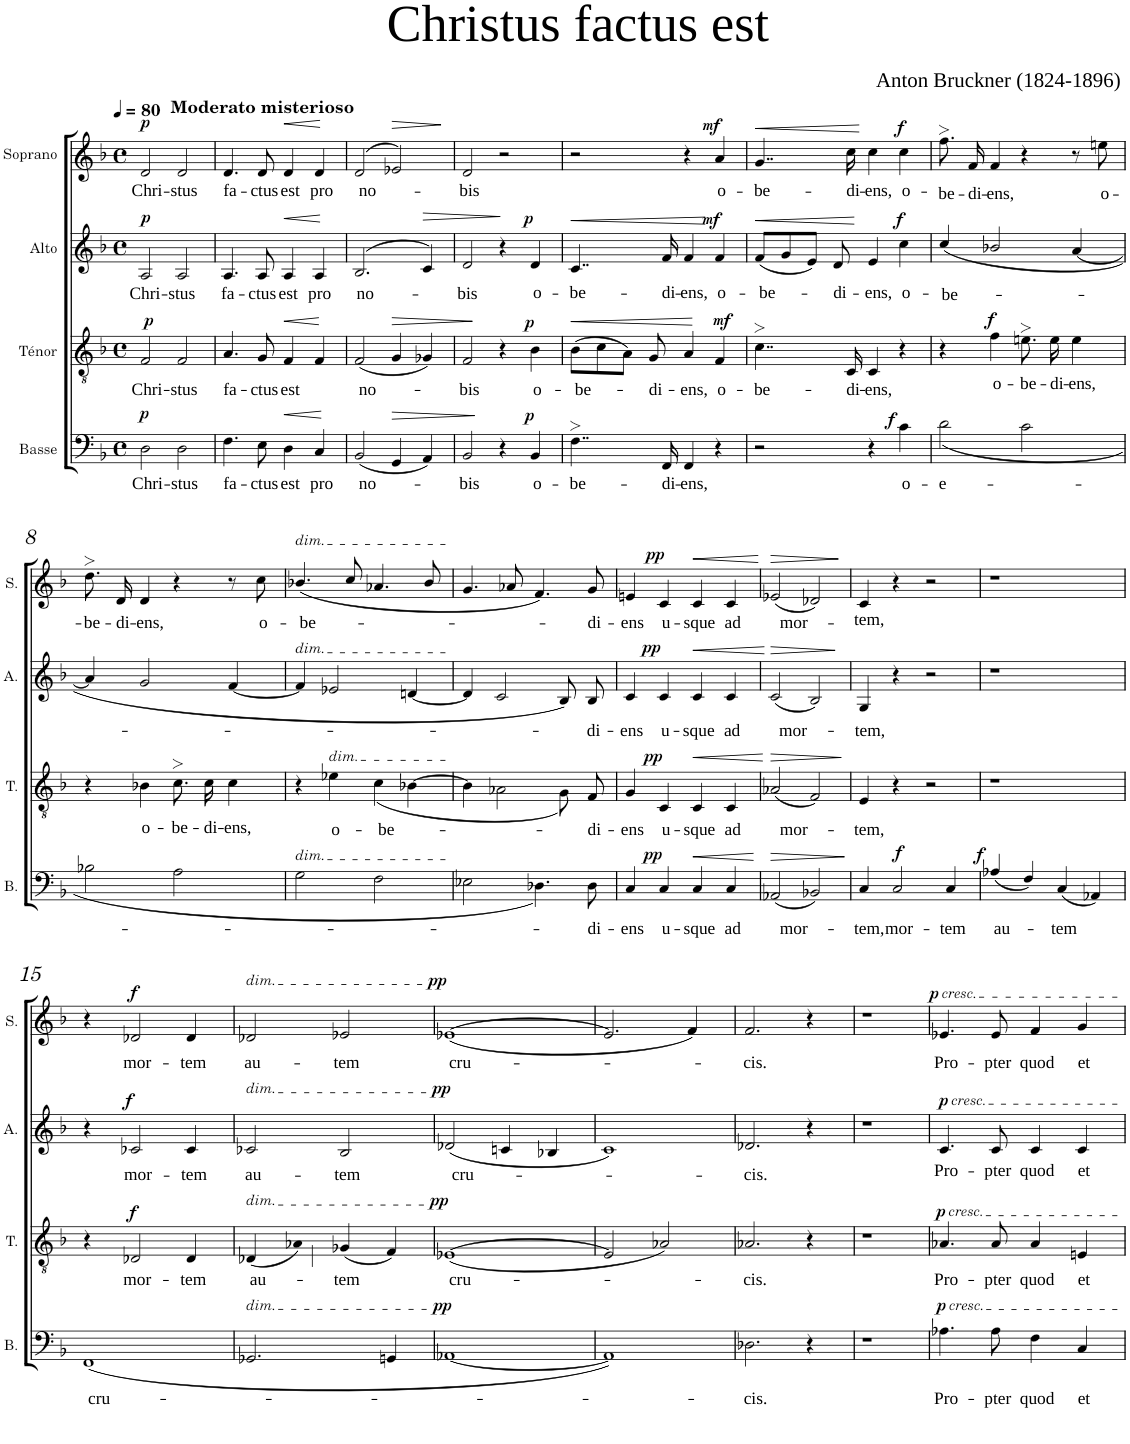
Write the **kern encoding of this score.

**kern	**text	**dynam	**kern	**text	**dynam	**kern	**text	**dynam	**kern	**text	**dynam
*part4	*part4	*part4	*part3	*part3	*part3	*part2	*part2	*part2	*part1	*part1	*part1
*staff4	*staff4	*staff4	*staff3	*staff3	*staff3	*staff2	*staff2	*staff2	*staff1	*staff1	*staff1
*I"Basse	*	*	*I"Ténor	*	*	*I"Alto	*	*	*I"Soprano	*	*
*I'B.	*	*	*I'T.	*	*	*I'A.	*	*	*I'S.	*	*
*clefF4	*	*	*clefGv2	*	*	*clefG2	*	*	*clefG2	*	*
*k[b-]	*	*	*k[b-]	*	*	*k[b-]	*	*	*k[b-]	*	*
*M4/4	*	*	*M4/4	*	*	*M4/4	*	*	*M4/4	*	*
*met(c)	*	*	*met(c)	*	*	*met(c)	*	*	*met(c)	*	*
*MM80	*	*	*MM80	*	*	*MM80	*	*	*MM80	*	*
=1	=1	=1	=1	=1	=1	=1	=1	=1	=1	=1	=1
!	!	!	!	!	!	!	!	!	!LO:TX:a:B:t=Moderato misterioso	!	!
!	!LO:LY:b	!LO:DY:a	!	!LO:LY:b	!LO:DY:a	!	!LO:LY:b	!LO:DY:a	!	!LO:LY:b	!LO:DY:a
2D\	Chri-	p	2F/	Chri-	p	2A/	Chri-	p	2d/	Chri-	p
!	!LO:LY:b	!	!	!LO:LY:b	!	!	!LO:LY:b	!	!	!LO:LY:b	!
2D\	stus	.	2F/	stus	.	2A/	stus	.	2d/	stus	.
=2	=2	=2	=2	=2	=2	=2	=2	=2	=2	=2	=2
!	!LO:LY:b	!	!	!LO:LY:b	!	!	!LO:LY:b	!	!	!LO:LY:b	!
4.F\	fa-	.	4.A/	fa-	.	4.A/	fa-	.	4.d/	fa-	.
!	!LO:LY:b	!	!	!LO:LY:b	!	!	!LO:LY:b	!	!	!LO:LY:b	!
8E\	ctus	.	8G/	ctus	.	8A/	ctus	.	8d/	ctus	.
!	!LO:LY:b	!LO:HP:b	!	!LO:LY:b	!LO:HP:b	!	!LO:LY:b	!LO:HP:b	!	!LO:LY:b	!LO:HP:b
4D\	est	<	4F/	est	<	4A/	est	<	4d/	est	<
!	!LO:LY:b	!	!	!	!	!	!LO:LY:b	!	!	!LO:LY:b	!
4C/	pro	.	4F/	.	.	4A/	pro	.	4d/	pro	.
.	.	[	.	.	[	.	.	[	.	.	[
=3	=3	=3	=3	=3	=3	=3	=3	=3	=3	=3	=3
!	!LO:LY:b	!	!	!LO:LY:b	!	!	!LO:LY:b	!	!	!LO:LY:b	!
(<2BB-/	no-	.	(<2F/	no-	.	(>2.B-/	no-	.	(>2d/	no-	.
!	!	!LO:HP:b	!	!	!LO:HP:b	!	!	!	!	!	!LO:HP:b
4GG/	.	>	4G/	.	>	.	.	.	2e-X/)	.	>
!	!	!	!	!	!	!	!	!LO:HP:b	!	!	!
4AA/)	.	.	4G-X/)	.	.	4c/)	.	>	.	.	.
.	.	]	.	.	]	.	.	]	.	.	]
=4	=4	=4	=4	=4	=4	=4	=4	=4	=4	=4	=4
!	!LO:LY:b	!	!	!LO:LY:b	!	!	!LO:LY:b	!	!	!LO:LY:b	!
2BB-/	bis	.	2F/	bis	.	2d/	bis	.	2d/	bis	.
4r	.	.	4r	.	.	4r	.	.	2r	.	.
!	!LO:LY:b	!LO:DY:a	!	!LO:LY:b	!LO:DY:a	!	!LO:LY:b	!LO:DY:a	!	!	!
4BB-/	o-	p	4B-\	o-	p	4d/	o-	p	.	.	.
=5	=5	=5	=5	=5	=5	=5	=5	=5	=5	=5	=5
!	!LO:LY:b	!	!	!LO:LY:b	!LO:HP:b	!	!LO:LY:b	!LO:HP:b	!	!	!
4..F>\	-be-	.	(>8B-\L	-be-	<	4..c/	-be-	<	2r	.	.
.	.	.	8c\	.	.	.	.	.	.	.	.
.	.	.	8A\J)	.	.	.	.	.	.	.	.
!	!	!	!	!LO:LY:b	!	!	!	!	!	!	!
.	.	.	8G/	di-	.	.	.	.	.	.	.
!	!LO:LY:b	!	!	!	!	!	!LO:LY:b	!	!	!	!
16FF/	di-	.	.	.	.	16f/	di-	.	.	.	.
!	!LO:LY:b	!	!	!LO:LY:b	!	!	!LO:LY:b	!	!	!	!
4FF/	ens,	.	4A/	ens,	.	4f/	ens,	.	4r	.	.
!	!	!	!	!LO:LY:b	!LO:DY:a	!	!LO:LY:b	!LO:DY:a	!	!LO:LY:b	!LO:DY:a
4r	.	.	4F/	o-	mf	4f/	o-	mf	4a/	o-	mf
.	.	.	.	.	[	.	.	[	.	.	.
=6	=6	=6	=6	=6	=6	=6	=6	=6	=6	=6	=6
!	!	!	!	!LO:LY:b	!	!	!LO:LY:b	!LO:HP:b	!	!LO:LY:b	!LO:HP:b
2r	.	.	4..c>\	-be-	.	(<8f/L	-be-	<	4..g/	-be-	<
.	.	.	.	.	.	8g/	.	.	.	.	.
.	.	.	.	.	.	8e/J)	.	.	.	.	.
!	!	!	!	!	!	!	!LO:LY:b	!	!	!	!
.	.	.	.	.	.	8d/	di-	.	.	.	.
!	!	!	!	!LO:LY:b	!	!	!	!	!	!LO:LY:b	!
.	.	.	16C/	di-	.	.	.	.	16cc\	di-	.
!	!	!	!	!LO:LY:b	!	!	!LO:LY:b	!	!	!LO:LY:b	!
4r	.	.	4C/	ens,	.	4e/	ens,	.	4cc\	ens,	.
!	!LO:LY:b	!LO:DY:a	!	!	!	!	!LO:LY:b	!LO:DY:a	!	!LO:LY:b	!LO:DY:a
4c\	o-	f	4r	.	.	4cc\	o-	f	4cc\	o-	f
.	.	.	.	.	.	.	.	[	.	.	[
=7	=7	=7	=7	=7	=7	=7	=7	=7	=7	=7	=7
!	!LO:LY:b	!	!	!	!	!	!LO:LY:b	!	!	!LO:LY:b	!
(<2d\	e-	.	4r	.	.	(<4cc/	-be-	.	8.ff>\L	-be-	.
!	!	!	!	!	!	!	!	!	!	!LO:LY:b	!
.	.	.	.	.	.	.	.	.	16f\Jk	di-	.
!	!	!	!	!LO:LY:b	!LO:DY:a	!	!	!	!	!LO:LY:b	!
.	.	.	4f\	o-	f	2b-X/	.	.	4f/	ens,	.
!	!	!	!	!LO:LY:b	!	!	!	!	!	!	!
2c\	.	.	8.en>\	-be-	.	.	.	.	4r	.	.
!	!	!	!	!LO:LY:b	!	!	!	!	!	!	!
.	.	.	16e\	di-	.	.	.	.	.	.	.
!	!	!	!	!LO:LY:b	!	!	!	!	!	!	!
.	.	.	4e\	ens,	.	[<4a/	.	.	8r	.	.
!	!	!	!	!	!	!	!	!	!	!LO:LY:b	!
.	.	.	.	.	.	.	.	.	8een\	o-	.
!!LO:LB:g=z
=8	=8	=8	=8	=8	=8	=8	=8	=8	=8	=8	=8
!	!	!	!	!	!	!	!	!	!	!LO:LY:b	!
2B-X\	.	.	4r	.	.	4a/]	.	.	8.dd>/L	-be-	.
!	!	!	!	!	!	!	!	!	!	!LO:LY:b	!
.	.	.	.	.	.	.	.	.	16d/Jk	di-	.
!	!	!	!	!LO:LY:b	!	!	!	!	!	!LO:LY:b	!
.	.	.	4B-X\	o-	.	2g/	.	.	4d/	ens,	.
!	!	!	!	!LO:LY:b	!	!	!	!	!	!	!
2A\	.	.	8.c>\	-be-	.	.	.	.	4r	.	.
!	!	!	!	!LO:LY:b	!	!	!	!	!	!	!
.	.	.	16c\	di-	.	.	.	.	.	.	.
!	!	!	!	!LO:LY:b	!	!	!	!	!	!	!
.	.	.	4c\	ens,	.	[<4f/	.	.	8r	.	.
!	!	!	!	!	!	!	!	!	!	!LO:LY:b	!
.	.	.	.	.	.	.	.	.	8cc\	o-	.
=9	=9	=9	=9	=9	=9	=9	=9	=9	=9	=9	=9
!	!	!	!	!	!	!	!	!	!LO:TX:a:i:t=dim.	!	!
!	!	!	!	!	!	!LO:TX:a:i:t=dim.	!	!	!	!	!
!LO:TX:a:i:t=dim.	!	!	!	!	!	!	!	!	!	!	!
!	!	!	!	!	!	!	!	!	!	!LO:LY:b	!
2G\	.	.	4r	.	.	4f/]	.	.	(<4.b-X/	-be-	.
!	!	!	!LO:TX:a:i:t=dim.	!	!	!	!	!	!	!	!
!	!	!	!	!LO:LY:b	!	!	!	!	!	!	!
.	.	.	4e-X\	o-	.	2e-X/	.	.	.	.	.
.	.	.	.	.	.	.	.	.	8cc/	.	.
!	!	!	!	!LO:LY:b	!	!	!	!	!	!	!
2F\	.	.	(<4c\	-be-	.	.	.	.	4.a-X/	.	.
.	.	.	[>4B-X\	.	.	[<4dn/	.	.	.	.	.
.	.	.	.	.	.	.	.	.	8b-/	.	.
=10	=10	=10	=10	=10	=10	=10	=10	=10	=10	=10	=10
2E-X\	.	.	4B-\]	.	.	4d/]	.	.	4.g/	.	.
.	.	.	2A-X\	.	.	2c/	.	.	.	.	.
.	.	.	.	.	.	.	.	.	8a-X/	.	.
4.D-X\)	.	.	.	.	.	.	.	.	4.f/)	.	.
.	.	.	8G\)	.	.	8B-/)	.	.	.	.	.
!	!LO:LY:b	!	!	!LO:LY:b	!	!	!LO:LY:b	!	!	!LO:LY:b	!
8D-\	di-	.	8F/	di-	.	8B-/	di-	.	8g/	di-	.
=11	=11	=11	=11	=11	=11	=11	=11	=11	=11	=11	=11
!	!LO:LY:b	!	!	!LO:LY:b	!	!	!LO:LY:b	!	!	!LO:LY:b	!
4C/	ens	.	4G/	ens	.	4c/	ens	.	4en/	ens	.
!	!LO:LY:b	!LO:DY:a	!	!LO:LY:b	!LO:DY:a	!	!LO:LY:b	!LO:DY:a	!	!LO:LY:b	!LO:DY:a
4C/	u-	pp	4C/	u-	pp	4c/	u-	pp	4c/	u-	pp
!	!LO:LY:b	!LO:HP:b	!	!LO:LY:b	!LO:HP:b	!	!LO:LY:b	!LO:HP:b	!	!LO:LY:b	!LO:HP:b
4C/	sque	<	4C/	sque	<	4c/	sque	<	4c/	sque	<
!	!LO:LY:b	!	!	!LO:LY:b	!	!	!LO:LY:b	!	!	!LO:LY:b	!
4C/	ad	.	4C/	ad	.	4c/	ad	.	4c/	ad	.
.	.	[	.	.	[	.	.	[	.	.	[
=12	=12	=12	=12	=12	=12	=12	=12	=12	=12	=12	=12
!	!LO:LY:b	!LO:HP:b	!	!LO:LY:b	!LO:HP:b	!	!LO:LY:b	!LO:HP:b	!	!LO:LY:b	!LO:HP:b
(<2AA-X/	mor-	>	(<2A-X/	mor-	>	(<2c/	mor-	>	(<2e-X/	mor-	>
2BB-X/)	.	.	2F/)	.	.	2B-/)	.	.	2d-X/)	.	.
.	.	]	.	.	]	.	.	]	.	.	]
=13	=13	=13	=13	=13	=13	=13	=13	=13	=13	=13	=13
!	!LO:LY:b	!	!	!LO:LY:b	!	!	!LO:LY:b	!	!	!LO:LY:b	!
4C/	tem,	.	4E/	tem,	.	4G/	tem,	.	4c/	tem,	.
!	!LO:LY:b	!LO:DY:a	!	!	!	!	!	!	!	!	!
2C/	mor-	f	4r	.	.	4r	.	.	4r	.	.
.	.	.	2r	.	.	2r	.	.	2r	.	.
!	!LO:LY:b	!	!	!	!	!	!	!	!	!	!
4C/	tem	.	.	.	.	.	.	.	.	.	.
=14	=14	=14	=14	=14	=14	=14	=14	=14	=14	=14	=14
!	!LO:LY:b	!LO:DY:a	!	!	!	!	!	!	!	!	!
(<4A-X/	au-	f	1r	.	.	1r	.	.	1r	.	.
4F/)	.	.	.	.	.	.	.	.	.	.	.
!	!LO:LY:b	!	!	!	!	!	!	!	!	!	!
(<4C/	tem	.	.	.	.	.	.	.	.	.	.
4AA-X/)	.	.	.	.	.	.	.	.	.	.	.
!!LO:LB:g=z
=15	=15	=15	=15	=15	=15	=15	=15	=15	=15	=15	=15
!	!LO:LY:b	!	!	!	!	!	!	!	!	!	!
(<1FF	cru-	.	4r	.	.	4r	.	.	4r	.	.
!	!	!	!	!LO:LY:b	!LO:DY:a	!	!LO:LY:b	!LO:DY:a	!	!LO:LY:b	!LO:DY:a
.	.	.	2D-X/	mor-	f	2c-X/	mor-	f	2d-X/	mor-	f
!	!	!	!	!LO:LY:b	!	!	!LO:LY:b	!	!	!LO:LY:b	!
.	.	.	4D-/	tem	.	4c-/	tem	.	4d-/	tem	.
=16	=16	=16	=16	=16	=16	=16	=16	=16	=16	=16	=16
!	!	!	!	!	!	!	!	!	!LO:TX:a:i:t=dim.	!	!
!	!	!	!	!	!	!LO:TX:a:i:t=dim.	!	!	!	!	!
!	!	!	!LO:TX:a:i:t=dim.	!	!	!	!	!	!	!	!
!LO:TX:a:i:t=dim.	!	!	!	!	!	!	!	!	!	!	!
!	!	!	!	!LO:LY:b	!	!	!LO:LY:b	!	!	!LO:LY:b	!
2.GG-X/	.	.	(<4D-X/	au-	.	2c-X/	au-	.	2d-X/	au-	.
.	.	.	4A-X/)	.	.	.	.	.	.	.	.
!	!	!	!	!LO:LY:b	!	!	!LO:LY:b	!	!	!LO:LY:b	!
.	.	.	(<4G-X/	tem	.	2B-/	tem	.	2e-X/	tem	.
4GGn/	.	.	4F/)	.	.	.	.	.	.	.	.
=17	=17	=17	=17	=17	=17	=17	=17	=17	=17	=17	=17
!	!	!LO:DY:a	!	!LO:LY:b	!LO:DY:a	!	!LO:LY:b	!LO:DY:a	!	!LO:LY:b	!LO:DY:a
[1AA-X	.	pp	(<[>1E-X	cru-	pp	(<2d-X/	cru-	pp	(<[>1e-X	cru-	pp
.	.	.	.	.	.	4cn/	.	.	.	.	.
.	.	.	.	.	.	4B-X/	.	.	.	.	.
=18	=18	=18	=18	=18	=18	=18	=18	=18	=18	=18	=18
1AA-])	.	.	2E-/]	.	.	1c)	.	.	2.e-/]	.	.
.	.	.	2A-X/)	.	.	.	.	.	.	.	.
.	.	.	.	.	.	.	.	.	4f/)	.	.
=19	=19	=19	=19	=19	=19	=19	=19	=19	=19	=19	=19
!	!LO:LY:b	!	!	!LO:LY:b	!	!	!LO:LY:b	!	!	!LO:LY:b	!
2.D-X\	cis.	.	2.A-X/	cis.	.	2.d-X/	cis.	.	2.f/	cis.	.
4r	.	.	4r	.	.	4r	.	.	4r	.	.
=20	=20	=20	=20	=20	=20	=20	=20	=20	=20	=20	=20
1r	.	.	1r	.	.	1r	.	.	1r	.	.
=21	=21	=21	=21	=21	=21	=21	=21	=21	=21	=21	=21
!	!	!	!	!	!	!	!	!	!LO:TX:a:i:t=cresc.	!	!
!	!	!	!	!	!	!LO:TX:a:i:t=cresc.	!	!	!	!	!
!	!	!	!LO:TX:a:i:t=cresc.	!	!	!	!	!	!	!	!
!LO:TX:a:i:t=cresc.	!	!	!	!	!	!	!	!	!	!	!
!	!LO:LY:b	!LO:DY:a	!	!LO:LY:b	!LO:DY:a	!	!LO:LY:b	!LO:DY:a	!	!LO:LY:b	!LO:DY:a
4.A-X\	Pro-	p	4.A-X/	Pro-	p	4.c/	Pro-	p	4.e-X/	Pro-	p
!	!LO:LY:b	!	!	!LO:LY:b	!	!	!LO:LY:b	!	!	!LO:LY:b	!
8A-\	pter	.	8A-/	pter	.	8c/	pter	.	8e-/	pter	.
!	!LO:LY:b	!	!	!LO:LY:b	!	!	!LO:LY:b	!	!	!LO:LY:b	!
4F\	quod	.	4A-/	quod	.	4c/	quod	.	4f/	quod	.
!	!LO:LY:b	!	!	!LO:LY:b	!	!	!LO:LY:b	!	!	!LO:LY:b	!
4C/	et	.	4En/	et	.	4c/	et	.	4g/	et	.
=	=	=	=	=	=	=	=	=	=	=	=
*-	*-	*-	*-	*-	*-	*-	*-	*-	*-	*-	*-
